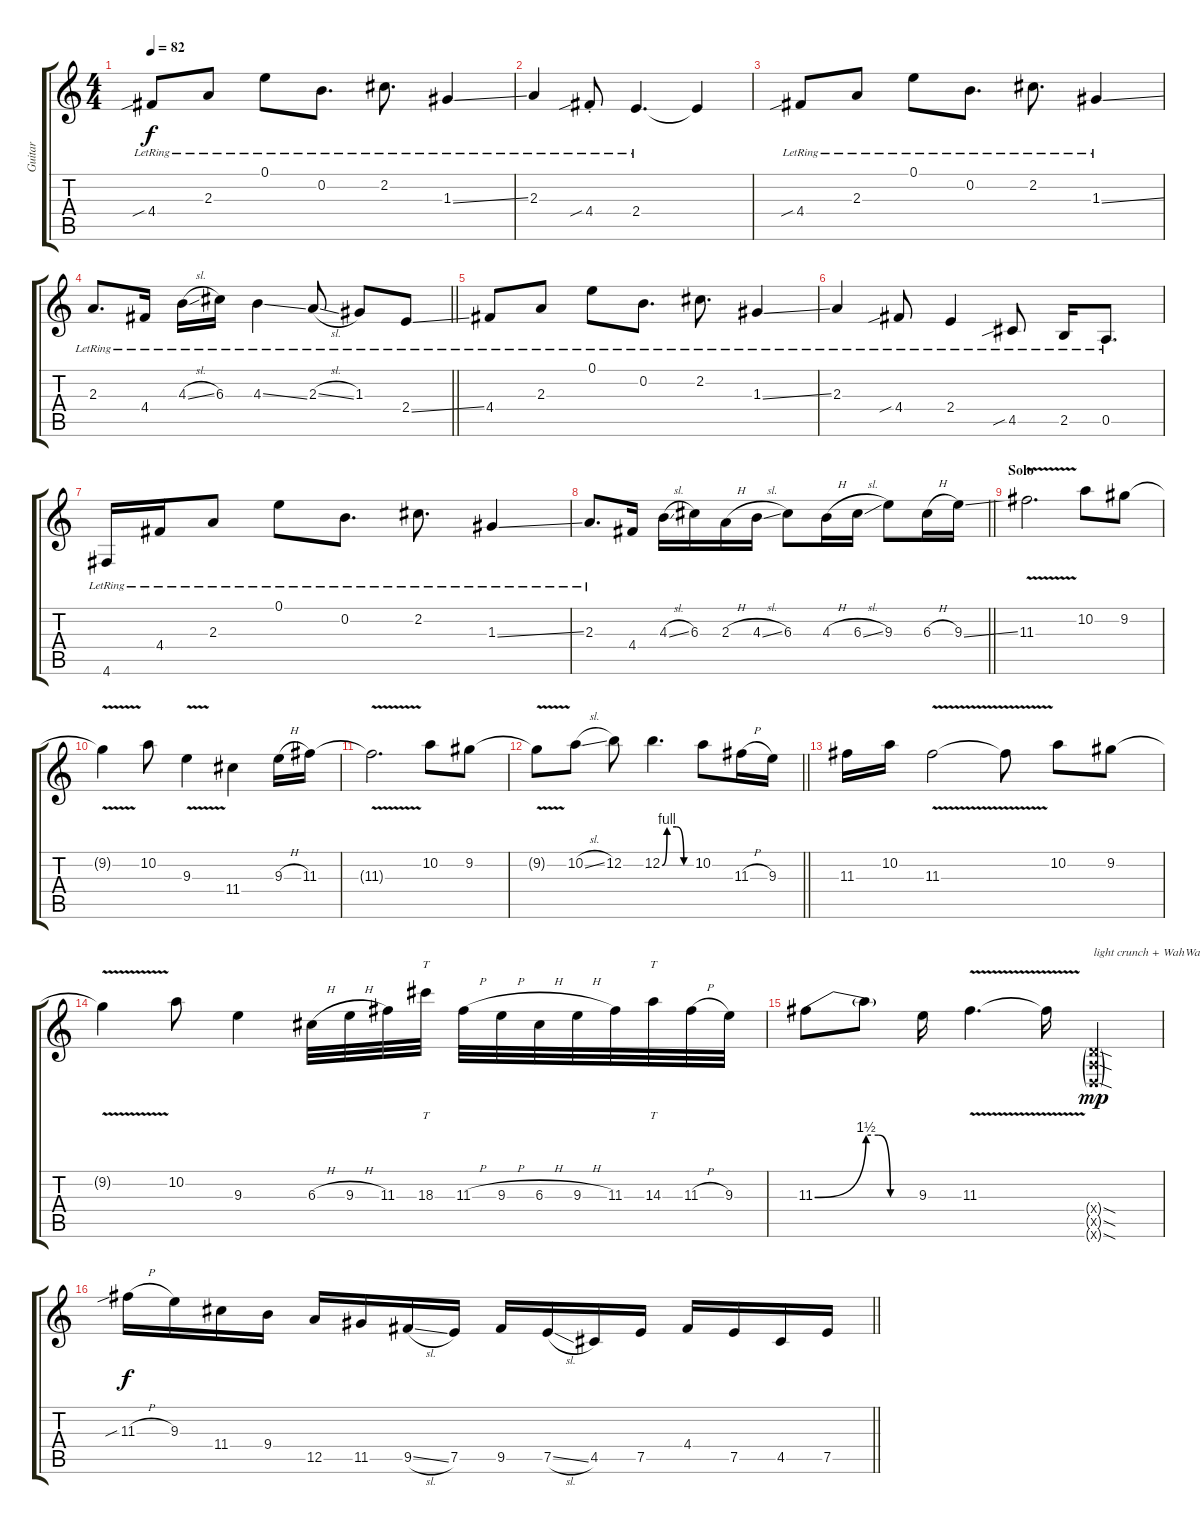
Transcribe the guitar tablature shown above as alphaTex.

\track ("Guitar" "Guitar") {instrument distortionguitar}
\staff {score tabs}
\tuning (E4 B3 G3 D3 A2 D2) {hide}
\ts (4 4)
\section ("" "")
\tempo 82
\clef g2
\ks c
4.4{sib lr}.8{dy f} 2.3{lr}.8 0.1{lr}.8 0.2{lr}.8{d} 2.2{lr}.8{d} 1.3{ss lr}.4 |
2.3{lr}.4 4.4{sib st lr}.8 2.4{lr}.4{d} 2.4{t}.4 |
4.4{sib lr}.8 2.3{lr}.8 0.1{lr}.8 0.2{lr}.8{d} 2.2{lr}.8{d} 1.3{ss lr}.4 |
\barLineRight lightlight
2.3{lr}.8{d} 4.4{lr}.16 4.3{sl lr}.16 6.3{lr}.16 4.3{ss lr}.4 2.3{sl lr}.8 1.3{lr}.8 2.4{ss lr}.8 |
4.4{lr}.8 2.3{lr}.8 0.1{lr}.8 0.2{lr}.8{d} 2.2{lr}.8{d} 1.3{ss lr}.4 |
2.3{lr}.4 4.4{sib lr}.8 2.4{lr}.4 4.5{sib lr}.8 2.5{lr}.16 0.5{lr}.8{d} |
4.6{lr}.16 4.4{lr}.16 2.3{lr}.8 0.1{lr}.8 0.2{lr}.8{d} 2.2{lr}.8{d} 1.3{ss lr}.4 |
\barLineRight lightlight
2.3{lr}.8{d} 4.4.16 4.3{sl}.16 6.3.16 2.3{h}.16 4.3{sl}.16 6.3.8 4.3{h}.16 6.3{sl}.16 9.3.8 6.3{h}.16 9.3{ss}.16 |
\section ("" "Solo")
11.3{v}.2{d} 10.2.8 9.2.8 |
9.2{v t}.4 10.2.8 9.3{v}.4 11.4.4 9.3{h}.16 11.3.16 |
11.3{v t}.2{d} 10.2.8 9.2.8 |
\barLineRight lightlight
9.2{v t}.8 10.2{sl}.8 12.2.8 12.2{be (custom 0 0 10 4 30 4 45 0 60 0)}.4{d} 10.2.8 11.3{h}.16 9.3.16 |
11.3.16 10.2.16 11.3{v}.2 11.3{t}.8 10.2.8 9.2.8 |
9.2{v t}.4 10.2.8 9.3.4 6.3{h}.32 9.3{h}.32 11.3.32 18.3.32{tt} 11.3{h}.32 9.3{h}.32 6.3{h}.32 9.3{h}.32 11.3.32 14.3.32{tt} 11.3{h}.32 9.3.32 |
11.3{be (bend 0 0 60 6)}.8 11.3{be (custom 0 6 15 6 30 0 60 0) t}.8 9.3.16 11.3{v}.4{d} 11.3{t}.16 (0.4{sod g x} 0.5{sod g x} 0.6{sod g x}).4{txt "light crunch + WahWah" dy mp instrument electricguitarmuted} |
\barLineRight lightlight
11.3{sib h}.16{dy f} 9.3.16 11.4.16 9.4.16 12.5.16 11.5.16 9.5{sl}.16 7.5.16 9.5.16 7.5{sl}.16 4.5.16 7.5.16 4.4.16 7.5.16 4.5.16 7.5.16
